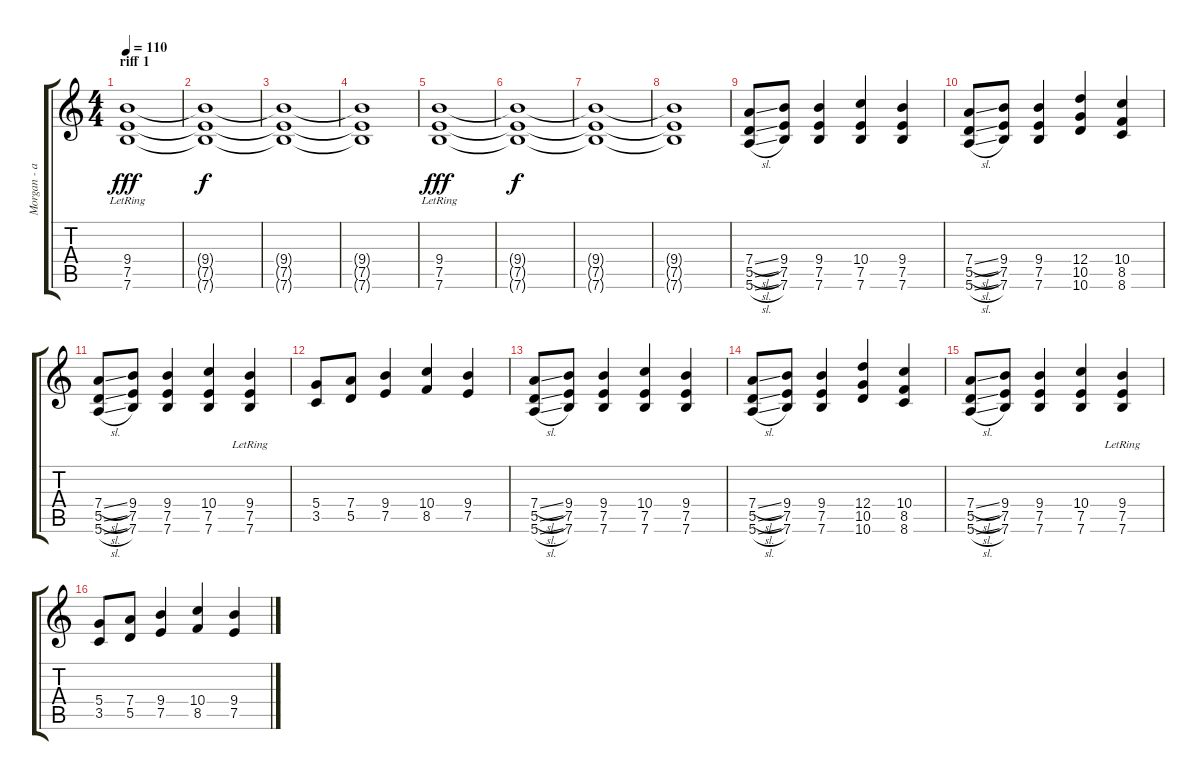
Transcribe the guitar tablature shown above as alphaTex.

\track ("Morgan - addit. guitar" "Morgan - a") {instrument distortionguitar}
\staff {score tabs}
\tuning (E4 B3 G3 D3 A2 E2) {hide}
\ts (4 4)
\section ("" "riff 1")
\tempo 110
\clef g2
\ks c
(9.4{lr} 7.5{lr} 7.6{lr}).1{dy fff instrument distortionguitar} |
(9.4{t} 7.5{t} 7.6{t}).1{dy f} |
(9.4{t} 7.5{t} 7.6{t}).1 |
(9.4{t} 7.5{t} 7.6{t}).1 |
(9.4{lr} 7.5{lr} 7.6{lr}).1{dy fff} |
(9.4{t} 7.5{t} 7.6{t}).1{dy f} |
(9.4{t} 7.5{t} 7.6{t}).1 |
(9.4{t} 7.5{t} 7.6{t}).1 |
(7.4{sl} 5.5{sl} 5.6{sl}).8 (9.4 7.5 7.6).8 (9.4 7.5 7.6).4 (10.4 7.5 7.6).4 (9.4 7.5 7.6).4 |
(7.4{sl} 5.5{sl} 5.6{sl}).8 (9.4 7.5 7.6).8 (9.4 7.5 7.6).4 (12.4 10.5 10.6).4 (10.4 8.5 8.6).4 |
(7.4{sl} 5.5{sl} 5.6{sl}).8 (9.4 7.5 7.6).8 (9.4 7.5 7.6).4 (10.4 7.5 7.6).4 (9.4{lr} 7.5{lr} 7.6{lr}).4 |
(5.4 3.5).8 (7.4 5.5).8 (9.4 7.5).4 (10.4 8.5).4 (9.4 7.5).4 |
(7.4{sl} 5.5{sl} 5.6{sl}).8 (9.4 7.5 7.6).8 (9.4 7.5 7.6).4 (10.4 7.5 7.6).4 (9.4 7.5 7.6).4 |
(7.4{sl} 5.5{sl} 5.6{sl}).8 (9.4 7.5 7.6).8 (9.4 7.5 7.6).4 (12.4 10.5 10.6).4 (10.4 8.5 8.6).4 |
(7.4{sl} 5.5{sl} 5.6{sl}).8 (9.4 7.5 7.6).8 (9.4 7.5 7.6).4 (10.4 7.5 7.6).4 (9.4{lr} 7.5{lr} 7.6{lr}).4 |
(5.4 3.5).8 (7.4 5.5).8 (9.4 7.5).4 (10.4 8.5).4 (9.4 7.5).4
